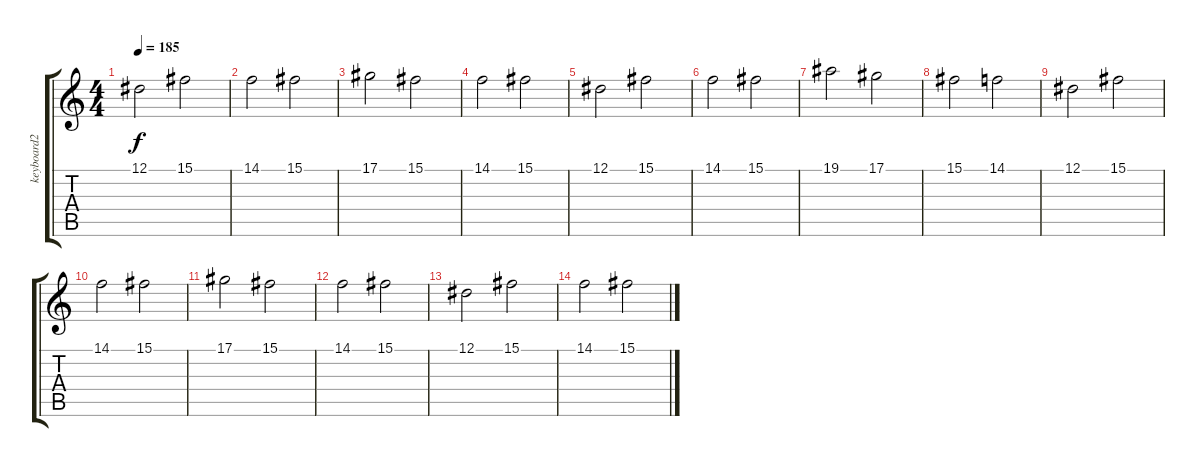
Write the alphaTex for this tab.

\track ("keyboard2" "keyboard2") {instrument stringensemble1}
\staff {score tabs}
\tuning (Eb4 Bb3 Gb3 Db3 Ab2 Eb2) {hide}
\ts (4 4)
\tempo 185
\clef g2
\ks c
12.1.2{dy f} 15.1.2 |
14.1.2 15.1.2 |
17.1.2 15.1.2 |
14.1.2 15.1.2 |
12.1.2 15.1.2 |
14.1.2 15.1.2 |
19.1.2 17.1.2 |
15.1.2 14.1.2 |
12.1.2 15.1.2 |
14.1.2 15.1.2 |
17.1.2 15.1.2 |
14.1.2 15.1.2 |
12.1.2 15.1.2 |
14.1.2 15.1.2
